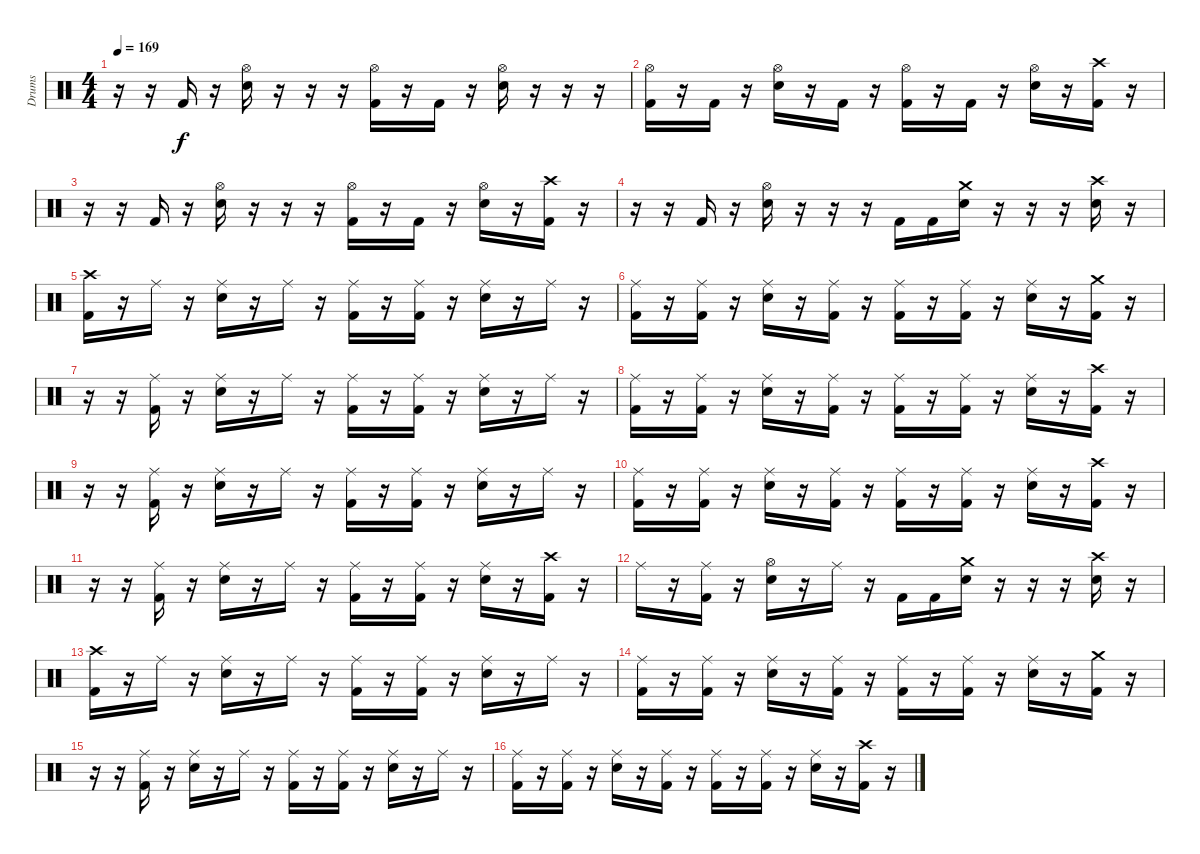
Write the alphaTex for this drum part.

\track ("Drums" "Drums") {instrument percussion}
\staff {score}
\articulation defaults
\ts (4 4)
\tempo 169
\clef neutral
\ks c
r.16{dy f} r.16 "Kick (hit) 2".16 r.16 ("Hi-Hat (open)" "Snare (hit) 2").16 r.16 r.16 r.16 ("Hi-Hat (open)" "Kick (hit) 2").16 r.16 "Kick (hit) 2".16 r.16 ("Hi-Hat (open)" "Snare (hit) 2").16 r.16 r.16 r.16 |
("Hi-Hat (open)" "Kick (hit) 2").16 r.16 "Kick (hit) 2".16 r.16 ("Hi-Hat (open)" "Snare (hit) 2").16 r.16 "Kick (hit) 2".16 r.16 ("Hi-Hat (open)" "Kick (hit) 2").16 r.16 "Kick (hit) 2".16 r.16 ("Hi-Hat (open)" "Snare (hit) 2").16 r.16 ("Crash high (hit)" "Kick (hit) 2").16 r.16 |
r.16 r.16 "Kick (hit) 2".16 r.16 ("Hi-Hat (open)" "Snare (hit) 2").16 r.16 r.16 r.16 ("Hi-Hat (open)" "Kick (hit) 2").16 r.16 "Kick (hit) 2".16 r.16 ("Hi-Hat (open)" "Snare (hit) 2").16 r.16 ("Crash high (hit)" "Kick (hit) 2").16 r.16 |
r.16 r.16 "Kick (hit) 2".16 r.16 ("Hi-Hat (open)" "Snare (hit) 2").16 r.16 r.16 r.16 "Kick (hit) 2".16 "Kick (hit) 2".16 ("Crash medium (hit)" "Snare (hit) 2").16 r.16 r.16 r.16 ("Crash high (hit)" "Snare (hit) 2").16 r.16 |
("Crash high (hit)" "Kick (hit) 2").16 r.16 "Ride (middle)".16 r.16 ("Ride (middle)" "Snare (hit) 2").16 r.16 "Ride (middle)".16 r.16 ("Ride (middle)" "Kick (hit) 2").16 r.16 ("Ride (middle)" "Kick (hit) 2").16 r.16 ("Ride (middle)" "Snare (hit) 2").16 r.16 "Ride (middle)".16 r.16 |
("Ride (middle)" "Kick (hit) 2").16 r.16 ("Ride (middle)" "Kick (hit) 2").16 r.16 ("Ride (middle)" "Snare (hit) 2").16 r.16 ("Ride (middle)" "Kick (hit) 2").16 r.16 ("Ride (middle)" "Kick (hit) 2").16 r.16 ("Ride (middle)" "Kick (hit) 2").16 r.16 ("Ride (middle)" "Snare (hit) 2").16 r.16 ("Crash medium (hit)" "Kick (hit) 2").16 r.16 |
r.16 r.16 ("Ride (middle)" "Kick (hit) 2").16 r.16 ("Ride (middle)" "Snare (hit) 2").16 r.16 "Ride (middle)".16 r.16 ("Ride (middle)" "Kick (hit) 2").16 r.16 ("Ride (middle)" "Kick (hit) 2").16 r.16 ("Ride (middle)" "Snare (hit) 2").16 r.16 "Ride (middle)".16 r.16 |
("Ride (middle)" "Kick (hit) 2").16 r.16 ("Ride (middle)" "Kick (hit) 2").16 r.16 ("Ride (middle)" "Snare (hit) 2").16 r.16 ("Ride (middle)" "Kick (hit) 2").16 r.16 ("Ride (middle)" "Kick (hit) 2").16 r.16 ("Ride (middle)" "Kick (hit) 2").16 r.16 ("Ride (middle)" "Snare (hit) 2").16 r.16 ("Crash high (hit)" "Kick (hit) 2").16 r.16 |
r.16 r.16 ("Ride (middle)" "Kick (hit) 2").16 r.16 ("Ride (middle)" "Snare (hit) 2").16 r.16 "Ride (middle)".16 r.16 ("Ride (middle)" "Kick (hit) 2").16 r.16 ("Ride (middle)" "Kick (hit) 2").16 r.16 ("Ride (middle)" "Snare (hit) 2").16 r.16 "Ride (middle)".16 r.16 |
("Ride (middle)" "Kick (hit) 2").16 r.16 ("Ride (middle)" "Kick (hit) 2").16 r.16 ("Ride (middle)" "Snare (hit) 2").16 r.16 ("Ride (middle)" "Kick (hit) 2").16 r.16 ("Ride (middle)" "Kick (hit) 2").16 r.16 ("Ride (middle)" "Kick (hit) 2").16 r.16 ("Ride (middle)" "Snare (hit) 2").16 r.16 ("Crash high (hit)" "Kick (hit) 2").16 r.16 |
r.16 r.16 ("Ride (middle)" "Kick (hit) 2").16 r.16 ("Ride (middle)" "Snare (hit) 2").16 r.16 "Ride (middle)".16 r.16 ("Ride (middle)" "Kick (hit) 2").16 r.16 ("Ride (middle)" "Kick (hit) 2").16 r.16 ("Ride (middle)" "Snare (hit) 2").16 r.16 ("Crash high (hit)" "Kick (hit) 2").16 r.16 |
"Ride (middle)".16 r.16 ("Ride (middle)" "Kick (hit) 2").16 r.16 ("Hi-Hat (open)" "Snare (hit) 2").16 r.16 "Ride (middle)".16 r.16 "Kick (hit) 2".16 "Kick (hit) 2".16 ("Crash medium (hit)" "Snare (hit) 2").16 r.16 r.16 r.16 ("Crash high (hit)" "Snare (hit) 2").16 r.16 |
("Crash high (hit)" "Kick (hit) 2").16 r.16 "Ride (middle)".16 r.16 ("Ride (middle)" "Snare (hit) 2").16 r.16 "Ride (middle)".16 r.16 ("Ride (middle)" "Kick (hit) 2").16 r.16 ("Ride (middle)" "Kick (hit) 2").16 r.16 ("Ride (middle)" "Snare (hit) 2").16 r.16 "Ride (middle)".16 r.16 |
("Ride (middle)" "Kick (hit) 2").16 r.16 ("Ride (middle)" "Kick (hit) 2").16 r.16 ("Ride (middle)" "Snare (hit) 2").16 r.16 ("Ride (middle)" "Kick (hit) 2").16 r.16 ("Ride (middle)" "Kick (hit) 2").16 r.16 ("Ride (middle)" "Kick (hit) 2").16 r.16 ("Ride (middle)" "Snare (hit) 2").16 r.16 ("Crash medium (hit)" "Kick (hit) 2").16 r.16 |
r.16 r.16 ("Ride (middle)" "Kick (hit) 2").16 r.16 ("Ride (middle)" "Snare (hit) 2").16 r.16 "Ride (middle)".16 r.16 ("Ride (middle)" "Kick (hit) 2").16 r.16 ("Ride (middle)" "Kick (hit) 2").16 r.16 ("Ride (middle)" "Snare (hit) 2").16 r.16 "Ride (middle)".16 r.16 |
("Ride (middle)" "Kick (hit) 2").16 r.16 ("Ride (middle)" "Kick (hit) 2").16 r.16 ("Ride (middle)" "Snare (hit) 2").16 r.16 ("Ride (middle)" "Kick (hit) 2").16 r.16 ("Ride (middle)" "Kick (hit) 2").16 r.16 ("Ride (middle)" "Kick (hit) 2").16 r.16 ("Ride (middle)" "Snare (hit) 2").16 r.16 ("Crash high (hit)" "Kick (hit) 2").16 r.16
